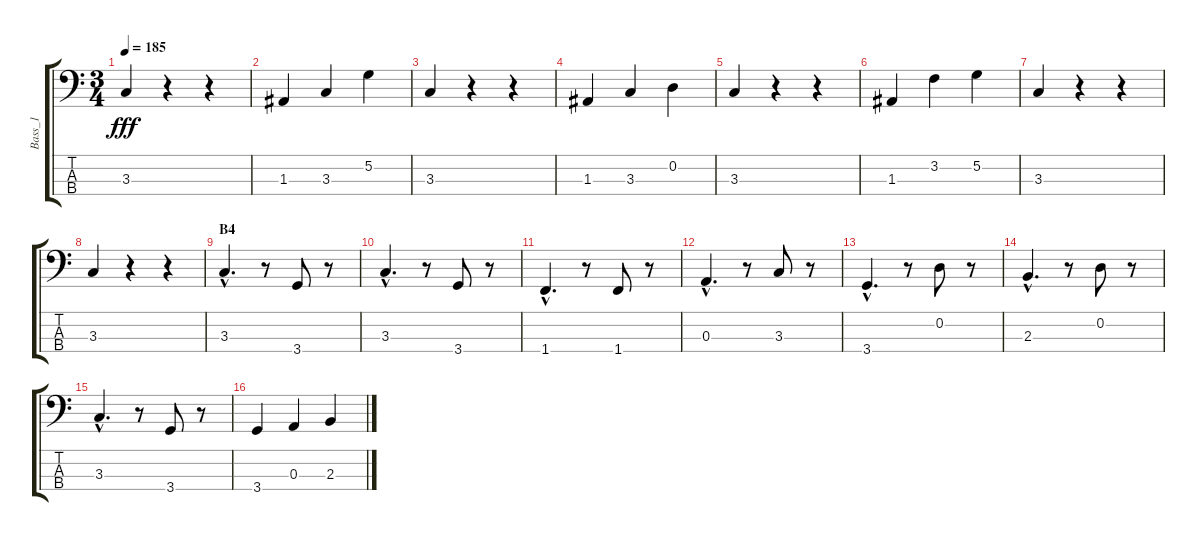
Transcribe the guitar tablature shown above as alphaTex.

\track ("Bass_1" "Bass_1") {instrument electricguitarmuted}
\staff {score tabs}
\tuning (G2 D2 A1 E1) {hide}
\ts (3 4)
\tempo 185
\clef f4
\ks c
3.3.4{dy fff} r.4 r.4 |
1.3.4 3.3.4 5.2.4 |
3.3.4 r.4 r.4 |
1.3.4 3.3.4 0.2.4 |
3.3.4 r.4 r.4 |
1.3.4 3.2.4 5.2.4 |
3.3.4 r.4 r.4 |
3.3.4 r.4 r.4 |
\section ("" "B4")
3.3{hac}.4{d} r.8 3.4.8 r.8 |
3.3{hac}.4{d} r.8 3.4.8 r.8 |
1.4{hac}.4{d} r.8 1.4.8 r.8 |
0.3{hac}.4{d} r.8 3.3.8 r.8 |
3.4{hac}.4{d} r.8 0.2.8 r.8 |
2.3{hac}.4{d} r.8 0.2.8 r.8 |
3.3{hac}.4{d} r.8 3.4.8 r.8 |
3.4.4 0.3.4 2.3.4
